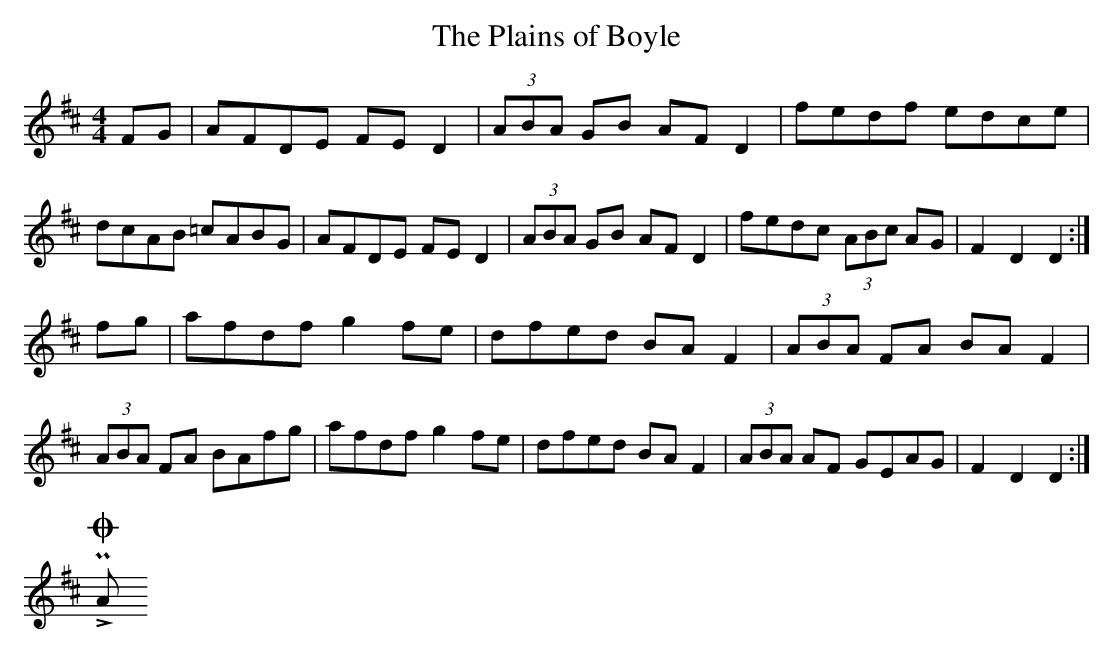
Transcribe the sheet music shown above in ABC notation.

X:1
T:Plains of Boyle, The
M:4/4
E:7
K:D
FG|AFDE FED2|(3ABA GB AFD2|fedf edce|dcAB =cABG|AFDE FED2|(3ABA GB AFD2|fedc (3ABc AG|F2D2D2:|
fg|afdf g2 fe|dfed BAF2|(3ABA FA BAF2|(3ABA FA BAfg|afdf g2 fe|dfed BAF2|(3ABA AF GEAG|F2D2D2:|
*********************************** POLKAS *****************************
